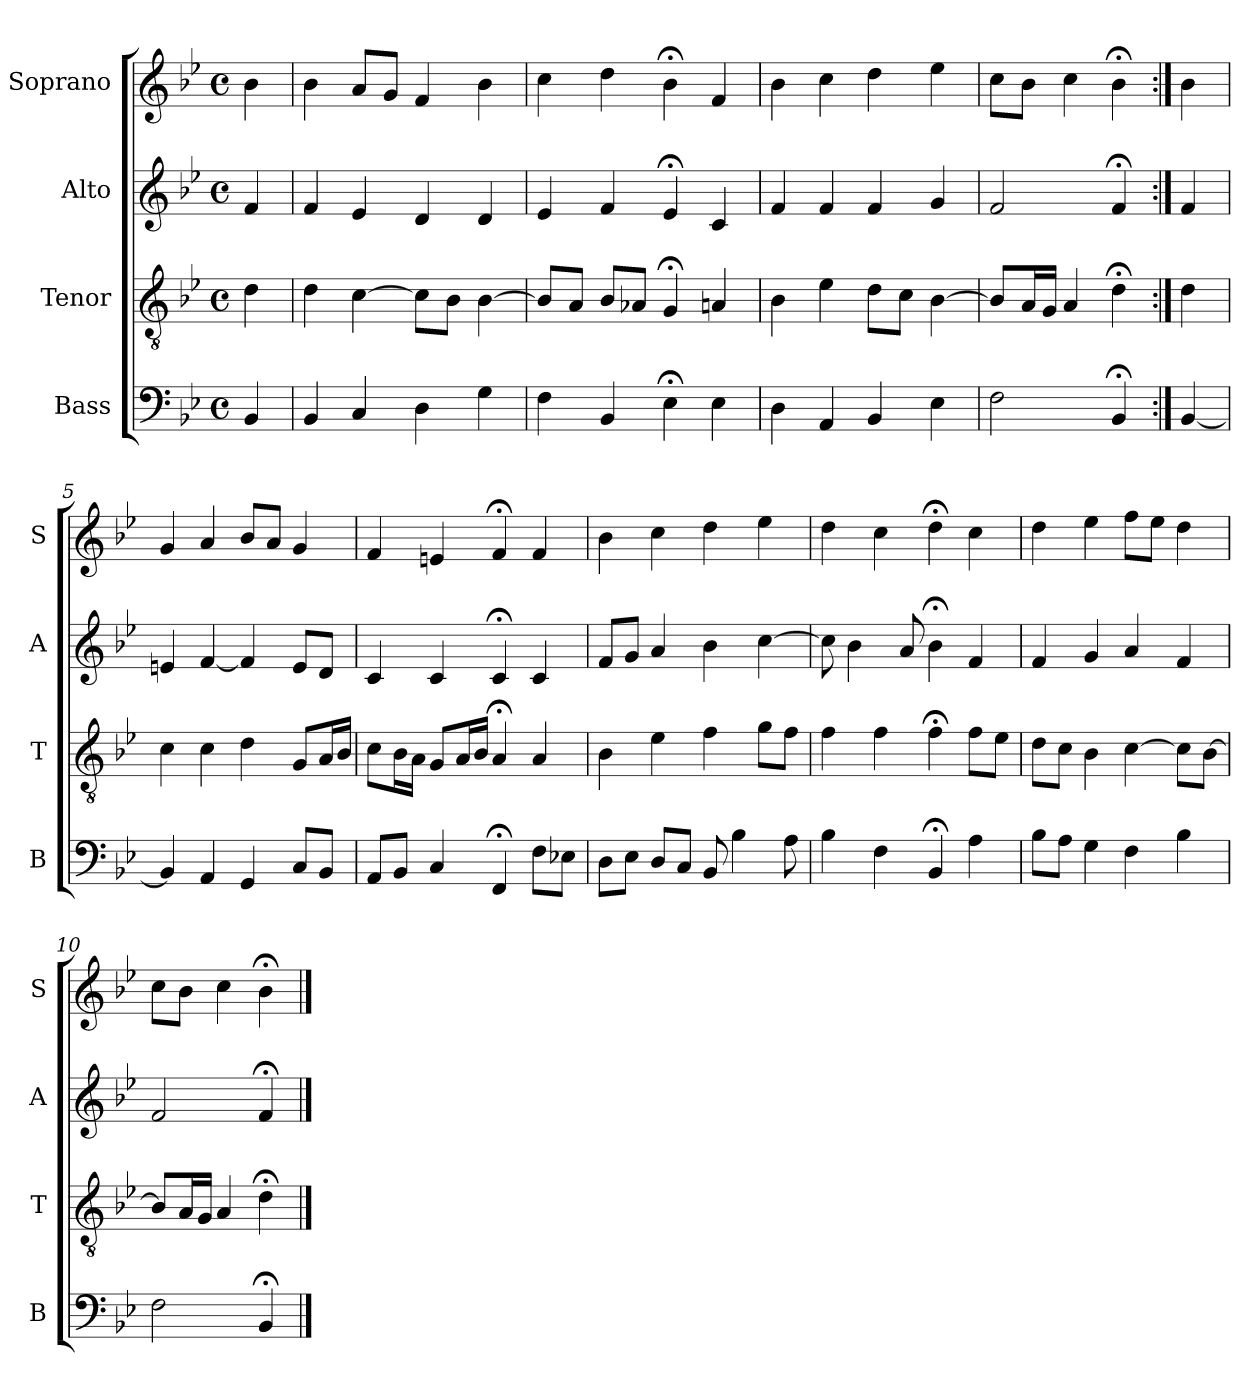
**kern	**kern	**kern	**kern
*part4	*part3	*part2	*part1
*staff4	*staff3	*staff2	*staff1
*I"Bass	*I"Tenor	*I"Alto	*I"Soprano
*I'B	*I'T	*I'A	*I'S
*clefF4	*clefGv2	*clefG2	*clefG2
*k[b-e-]	*k[b-e-]	*k[b-e-]	*k[b-e-]
*B-:	*B-:	*B-:	*B-:
*M4/4	*M4/4	*M4/4	*M4/4
*met(c)	*met(c)	*met(c)	*met(c)
*MM100	*MM100	*MM100	*MM100
=	=	=	=
4BB-	4d	4f	4b-
=1	=1	=1	=1
4BB-	4d	4f	4b-
4Ci	[4ci	4e-i	8aiL
.	.	.	8gJ
4D	8cL]	4d	4f
.	8B-J	.	.
4G	[4B-	4d	4b-
=2	=2	=2	=2
4F	8B-L]	4e-	4cc
.	8AJ	.	.
4BB-	8B-L	4f	4dd
.	8A-XJ	.	.
4E-;<	4G;<	4e-;<	4b-;<
4E-	4An	4c	4f
=3	=3	=3	=3
4D	4B-	4f	4b-
4AA	4e-	4f	4cc
4BB-	8dL	4f	4dd
.	8cJ	.	.
4E-	[4B-	4g	4ee-
=4	=4	=4	=4
2F	8B-L]	2f	8ccL
.	16AL	.	8b-J
.	16GJJ	.	.
.	4A	.	4cc
4BB-;<	4d;<	4f;<	4b-;<
=:|!	=:|!	=:|!	=:|!
[4BB-	4d	4f	4b-
=5	=5	=5	=5
4BB-]	4c	4en	4g
4AA	4c	[4f	4a
4GG	4d	4f]	8b-L
.	.	.	8aJ
8CL	8GL	8eL	4g
8BB-J	16AL	8dJ	.
.	16B-JJ	.	.
=6	=6	=6	=6
8AAL	8cL	4c	4f
8BB-J	16B-L	.	.
.	16AJJ	.	.
4C	8GL	4c	4en
.	16AL	.	.
.	16B-JJ	.	.
4FF;<	4A;<	4c;<	4f;<
8FL	4A	4c	4f
8E-XJ	.	.	.
=7	=7	=7	=7
8DL	4B-	8fL	4b-
8E-J	.	8gJ	.
8DL	4e-	4a	4cc
8CJ	.	.	.
8BB-	4f	4b-	4dd
4B-	.	.	.
.	8gL	[4cc	4ee-
8A	8fJ	.	.
=8	=8	=8	=8
4B-	4f	8cc]	4dd
.	.	4b-	.
4F	4f	.	4cc
.	.	8a	.
4BB-;<	4f;<	4b-;<	4dd;<
4A	8fL	4f	4cc
.	8e-J	.	.
=9	=9	=9	=9
8B-L	8dL	4f	4dd
8AJ	8cJ	.	.
4G	4B-	4g	4ee-
4F	[4c	4a	8ffL
.	.	.	8ee-J
4B-	8cL]	4f	4dd
.	[8B-J	.	.
=10	=10	=10	=10
2F	8B-L]	2f	8ccL
.	16AL	.	8b-J
.	16GJJ	.	.
.	4A	.	4cc
4BB-;<	4d;<	4f;<	4b-;<
==	==	==	==
*-	*-	*-	*-
